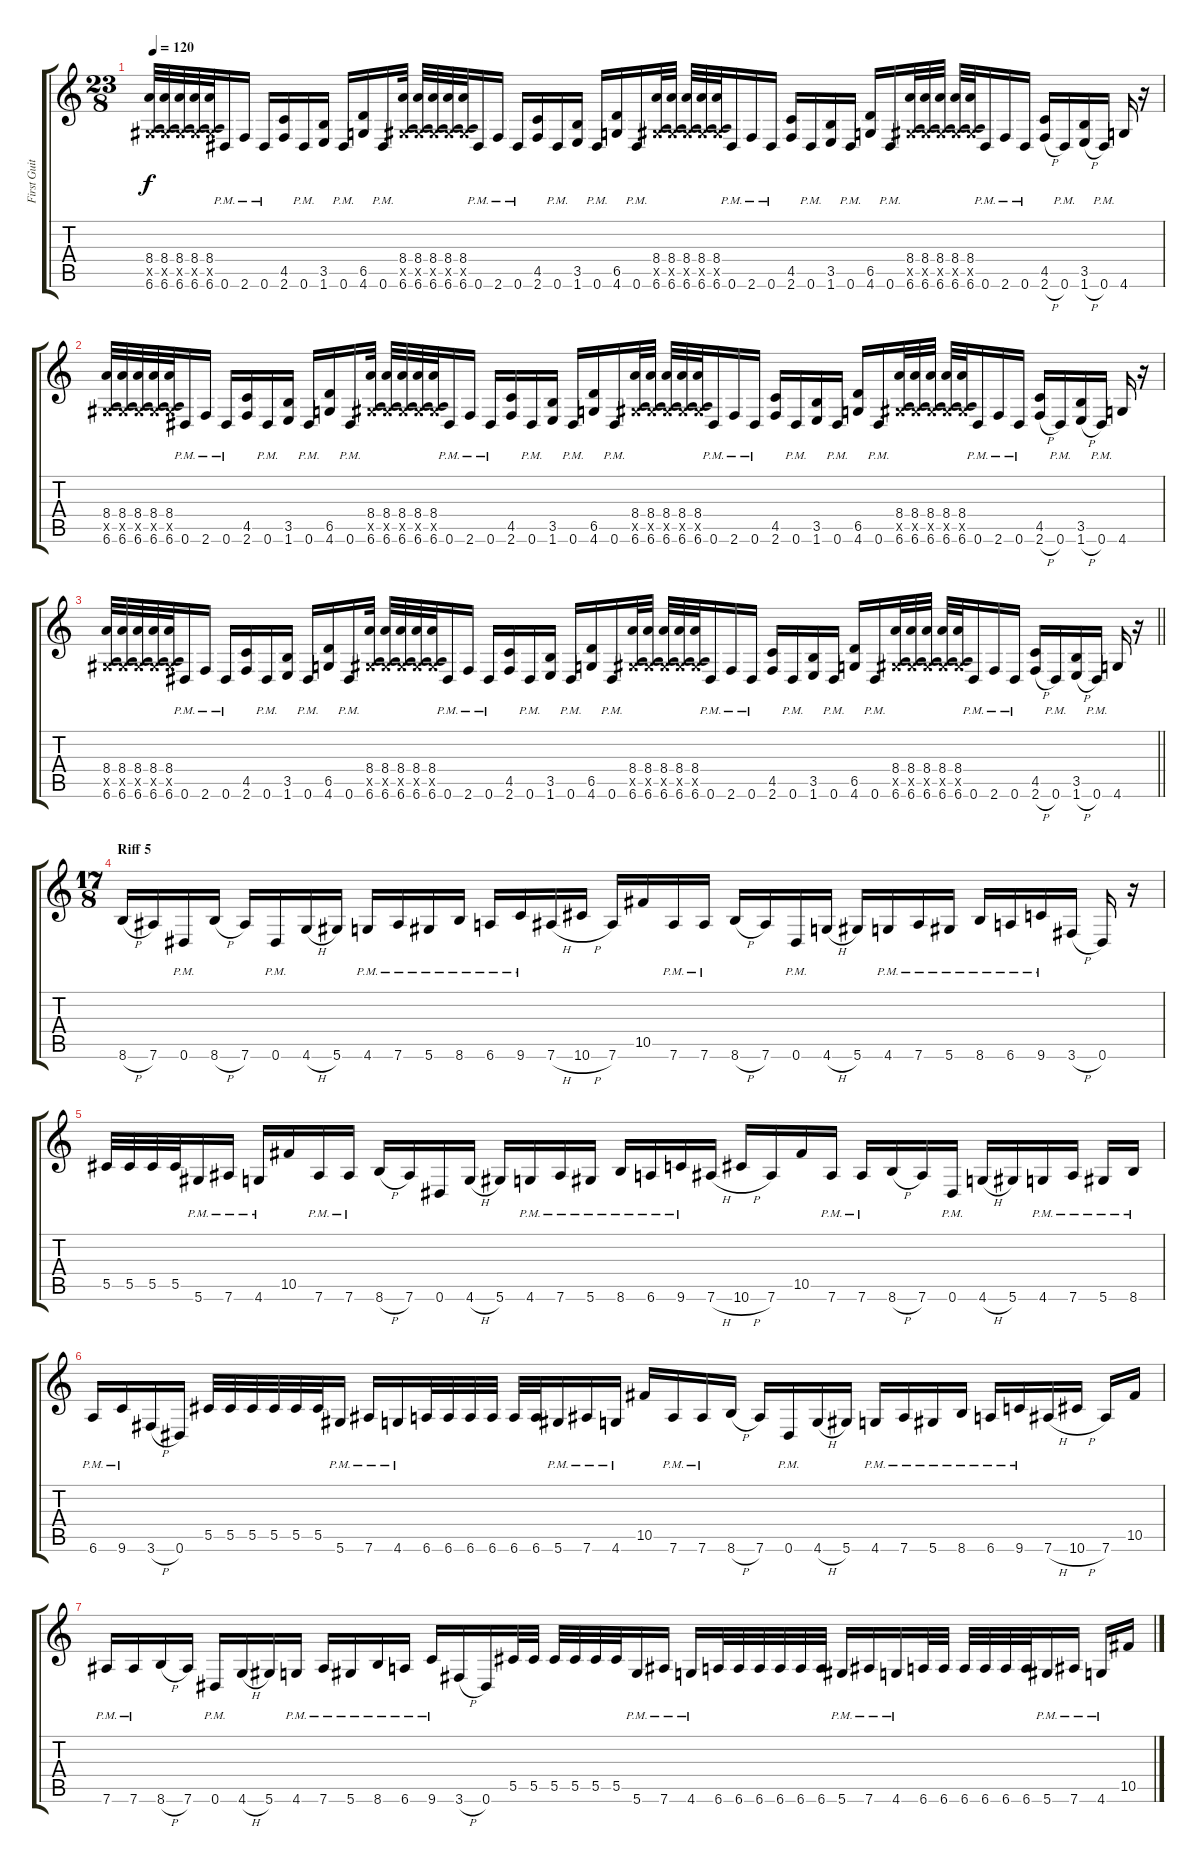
\track ("First Guitar" "First Guit") {instrument distortionguitar}
\staff {score tabs}
\tuning (Eb4 Bb3 Gb3 Db3 Ab2 Eb2) {hide}
\ts (23 8)
\tempo 120
\clef g2
\ks c
(8.4 0.5{x} 6.6).32{dy f} (8.4 0.5{x} 6.6).32 (8.4 0.5{x} 6.6).32 (8.4 0.5{x} 6.6).32 (8.4 0.5{x} 6.6).32 0.6{pm}.16 2.6{pm}.16 0.6{pm}.16 (4.5 2.6).16 0.6{pm}.16 (3.5 1.6).16 0.6{pm}.16 (6.5 4.6).16 0.6{pm}.16 (8.4 0.5{x} 6.6).32 (8.4 0.5{x} 6.6).32 (8.4 0.5{x} 6.6).32 (8.4 0.5{x} 6.6).32 (8.4 0.5{x} 6.6).32 0.6{pm}.16 2.6{pm}.16 0.6{pm}.16 (4.5 2.6).16 0.6{pm}.16 (3.5 1.6).16 0.6{pm}.16 (6.5 4.6).16 0.6{pm}.16 (8.4 0.5{x} 6.6).32 (8.4 0.5{x} 6.6).32 (8.4 0.5{x} 6.6).32 (8.4 0.5{x} 6.6).32 (8.4 0.5{x} 6.6).32 0.6{pm}.16 2.6{pm}.16 0.6{pm}.16 (4.5 2.6).16 0.6{pm}.16 (3.5 1.6).16 0.6{pm}.16 (6.5 4.6).16 0.6{pm}.16 (8.4 0.5{x} 6.6).32 (8.4 0.5{x} 6.6).32 (8.4 0.5{x} 6.6).32 (8.4 0.5{x} 6.6).32 (8.4 0.5{x} 6.6).32 0.6{pm}.16 2.6{pm}.16 0.6{pm}.16 (4.5 2.6{h}).16 0.6{pm}.16 (3.5 1.6{h}).16 0.6{pm}.16 4.6.16 r.16 |
(8.4 0.5{x} 6.6).32 (8.4 0.5{x} 6.6).32 (8.4 0.5{x} 6.6).32 (8.4 0.5{x} 6.6).32 (8.4 0.5{x} 6.6).32 0.6{pm}.16 2.6{pm}.16 0.6{pm}.16 (4.5 2.6).16 0.6{pm}.16 (3.5 1.6).16 0.6{pm}.16 (6.5 4.6).16 0.6{pm}.16 (8.4 0.5{x} 6.6).32 (8.4 0.5{x} 6.6).32 (8.4 0.5{x} 6.6).32 (8.4 0.5{x} 6.6).32 (8.4 0.5{x} 6.6).32 0.6{pm}.16 2.6{pm}.16 0.6{pm}.16 (4.5 2.6).16 0.6{pm}.16 (3.5 1.6).16 0.6{pm}.16 (6.5 4.6).16 0.6{pm}.16 (8.4 0.5{x} 6.6).32 (8.4 0.5{x} 6.6).32 (8.4 0.5{x} 6.6).32 (8.4 0.5{x} 6.6).32 (8.4 0.5{x} 6.6).32 0.6{pm}.16 2.6{pm}.16 0.6{pm}.16 (4.5 2.6).16 0.6{pm}.16 (3.5 1.6).16 0.6{pm}.16 (6.5 4.6).16 0.6{pm}.16 (8.4 0.5{x} 6.6).32 (8.4 0.5{x} 6.6).32 (8.4 0.5{x} 6.6).32 (8.4 0.5{x} 6.6).32 (8.4 0.5{x} 6.6).32 0.6{pm}.16 2.6{pm}.16 0.6{pm}.16 (4.5 2.6{h}).16 0.6{pm}.16 (3.5 1.6{h}).16 0.6{pm}.16 4.6.16 r.16 |
\barLineRight lightlight
(8.4 0.5{x} 6.6).32 (8.4 0.5{x} 6.6).32 (8.4 0.5{x} 6.6).32 (8.4 0.5{x} 6.6).32 (8.4 0.5{x} 6.6).32 0.6{pm}.16 2.6{pm}.16 0.6{pm}.16 (4.5 2.6).16 0.6{pm}.16 (3.5 1.6).16 0.6{pm}.16 (6.5 4.6).16 0.6{pm}.16 (8.4 0.5{x} 6.6).32 (8.4 0.5{x} 6.6).32 (8.4 0.5{x} 6.6).32 (8.4 0.5{x} 6.6).32 (8.4 0.5{x} 6.6).32 0.6{pm}.16 2.6{pm}.16 0.6{pm}.16 (4.5 2.6).16 0.6{pm}.16 (3.5 1.6).16 0.6{pm}.16 (6.5 4.6).16 0.6{pm}.16 (8.4 0.5{x} 6.6).32 (8.4 0.5{x} 6.6).32 (8.4 0.5{x} 6.6).32 (8.4 0.5{x} 6.6).32 (8.4 0.5{x} 6.6).32 0.6{pm}.16 2.6{pm}.16 0.6{pm}.16 (4.5 2.6).16 0.6{pm}.16 (3.5 1.6).16 0.6{pm}.16 (6.5 4.6).16 0.6{pm}.16 (8.4 0.5{x} 6.6).32 (8.4 0.5{x} 6.6).32 (8.4 0.5{x} 6.6).32 (8.4 0.5{x} 6.6).32 (8.4 0.5{x} 6.6).32 0.6{pm}.16 2.6{pm}.16 0.6{pm}.16 (4.5 2.6{h}).16 0.6{pm}.16 (3.5 1.6{h}).16 0.6{pm}.16 4.6.16 r.16 |
\ts (17 8)
\section ("" "Riff 5")
8.6{h}.16 7.6.16 0.6{pm}.16 8.6{h}.16 7.6.16 0.6{pm}.16 4.6{h}.16 5.6.16 4.6{pm}.16 7.6{pm}.16 5.6{pm}.16 8.6{pm}.16 6.6{pm}.16 9.6{pm}.16 7.6{h}.16 10.6{h}.16 7.6.16 10.5.16 7.6{pm}.16 7.6{pm}.16 8.6{h}.16 7.6.16 0.6{pm}.16 4.6{h}.16 5.6.16 4.6{pm}.16 7.6{pm}.16 5.6{pm}.16 8.6{pm}.16 6.6{pm}.16 9.6{pm}.16 3.6{h}.16 0.6.16 r.16 |
5.5.32 5.5.32 5.5.32 5.5.32 5.6{pm}.16 7.6{pm}.16 4.6{pm}.16 10.5.16 7.6{pm}.16 7.6{pm}.16 8.6{h}.16 7.6.16 0.6.16 4.6{h}.16 5.6.16 4.6{pm}.16 7.6{pm}.16 5.6{pm}.16 8.6{pm}.16 6.6{pm}.16 9.6{pm}.16 7.6{h}.16 10.6{h}.16 7.6.16 10.5.16 7.6{pm}.16 7.6{pm}.16 8.6{h}.16 7.6.16 0.6{pm}.16 4.6{h}.16 5.6.16 4.6{pm}.16 7.6{pm}.16 5.6{pm}.16 8.6{pm}.16 |
6.6{pm}.16 9.6{pm}.16 3.6{h}.16 0.6.16 5.5.32 5.5.32 5.5.32 5.5.32 5.5.32 5.5.32 5.6{pm}.16 7.6{pm}.16 4.6{pm}.16 6.6.32 6.6.32 6.6.32 6.6.32 6.6.32 6.6.32 5.6{pm}.16 7.6{pm}.16 4.6{pm}.16 10.5.16 7.6{pm}.16 7.6{pm}.16 8.6{h}.16 7.6.16 0.6{pm}.16 4.6{h}.16 5.6.16 4.6{pm}.16 7.6{pm}.16 5.6{pm}.16 8.6{pm}.16 6.6{pm}.16 9.6{pm}.16 7.6{h}.16 10.6{h}.16 7.6.16 10.5.16 |
7.6{pm}.16 7.6{pm}.16 8.6{h}.16 7.6.16 0.6{pm}.16 4.6{h}.16 5.6.16 4.6{pm}.16 7.6{pm}.16 5.6{pm}.16 8.6{pm}.16 6.6{pm}.16 9.6{pm}.16 3.6{h}.16 0.6.16 5.5.32 5.5.32 5.5.32 5.5.32 5.5.32 5.5.32 5.6{pm}.16 7.6{pm}.16 4.6{pm}.16 6.6.32 6.6.32 6.6.32 6.6.32 6.6.32 6.6.32 5.6{pm}.16 7.6{pm}.16 4.6{pm}.16 6.6.32 6.6.32 6.6.32 6.6.32 6.6.32 6.6.32 5.6{pm}.16 7.6{pm}.16 4.6{pm}.16 10.5.16
